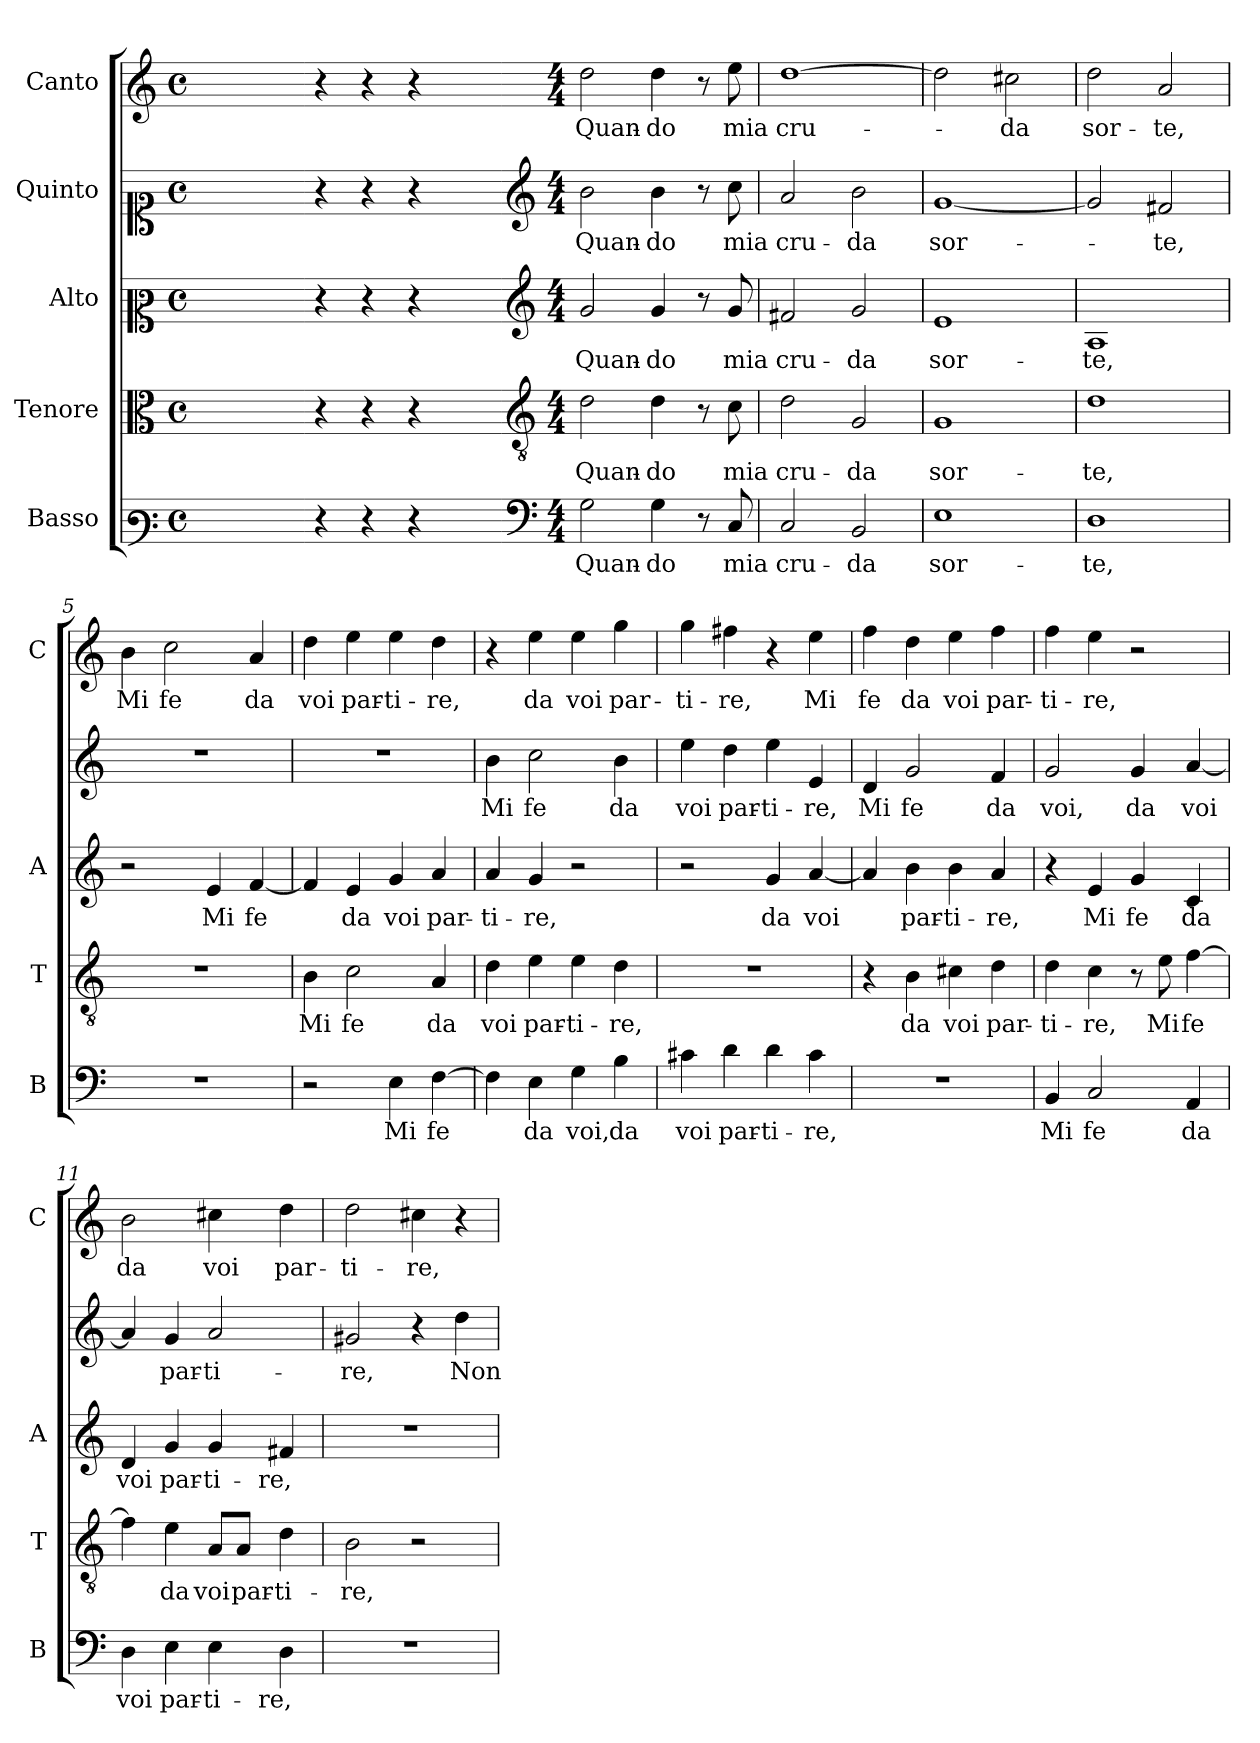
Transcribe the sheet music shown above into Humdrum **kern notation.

**kern	**text	**kern	**text	**kern	**text	**kern	**text	**kern	**text
*part5	*part5	*part4	*part4	*part3	*part3	*part2	*part2	*part1	*part1
*staff5	*staff5	*staff4	*staff4	*staff3	*staff3	*staff2	*staff2	*staff1	*staff1
*I"Basso	*	*I"Tenore	*	*I"Alto	*	*I"Quinto	*	*I"Canto	*
*I'B	*	*I'T	*	*I'A	*	*	*	*I'C	*
*clefF3	*	*clefC3	*	*clefC2	*	*clefC1	*	*clefG2	*
*k[]	*	*k[]	*	*k[]	*	*k[]	*	*k[]	*
*C:	*	*C:	*	*C:	*	*C:	*	*C:	*
*M4/4	*	*M4/4	*	*M4/4	*	*M4/4	*	*M4/4	*
*met(c)	*	*met(c)	*	*met(c)	*	*met(c)	*	*met(c)	*
=	=	=	=	=	=	=	=	=	=
1ryy	.	1ryy	.	1ryy	.	1ryy	.	1ryy	.
=1X-	=1X-	=1X-	=1X-	=1X-	=1X-	=1X-	=1X-	=1X-	=1X-
4r	.	4r	.	4r	.	4r	.	4r	.
4r	.	4r	.	4r	.	4r	.	4r	.
4r	.	4r	.	4r	.	4r	.	4r	.
4ryy	.	4ryy	.	4ryy	.	4ryy	.	4ryy	.
=1-	=1-	=1-	=1-	=1-	=1-	=1-	=1-	=1-	=1-
*clefF4	*	*clefGv2	*	*clefG2	*	*clefG2	*	*	*
*M4/4	*	*M4/4	*	*M4/4	*	*M4/4	*	*M4/4	*
!	!LO:LY:b	!	!LO:LY:b	!	!LO:LY:b	!	!LO:LY:b	!	!LO:LY:b
2G\	Quan-	2d\	Quan-	2g/	Quan-	2b\	Quan-	2dd\	Quan-
!	!LO:LY:b	!	!LO:LY:b	!	!LO:LY:b	!	!LO:LY:b	!	!LO:LY:b
4G\	-do	4d\	-do	4g/	-do	4b\	-do	4dd\	-do
8r	.	8r	.	8r	.	8r	.	8r	.
!	!LO:LY:b	!	!LO:LY:b	!	!LO:LY:b	!	!LO:LY:b	!	!LO:LY:b
8C/	mia	8c\	mia	8g/	mia	8cc\	mia	8ee\	mia
=2	=2	=2	=2	=2	=2	=2	=2	=2	=2
!	!LO:LY:b	!	!LO:LY:b	!	!LO:LY:b	!	!LO:LY:b	!	!LO:LY:b
2C/	cru-	2d\	cru-	2f#X/	cru-	2a/	cru-	[1dd	cru-
!	!LO:LY:b	!	!LO:LY:b	!	!LO:LY:b	!	!LO:LY:b	!	!
2BB/	-da	2G/	-da	2g/	-da	2b\	-da	.	.
=3	=3	=3	=3	=3	=3	=3	=3	=3	=3
!	!LO:LY:b	!	!LO:LY:b	!	!LO:LY:b	!	!LO:LY:b	!	!
1E	sor-	1G	sor-	1e	sor-	[1g	sor-	2dd\]	.
!	!	!	!	!	!	!	!	!	!LO:LY:b
.	.	.	.	.	.	.	.	2cc#X\	-da
=4	=4	=4	=4	=4	=4	=4	=4	=4	=4
!	!LO:LY:b	!	!LO:LY:b	!	!LO:LY:b	!	!	!	!LO:LY:b
1D	-te,	1d	-te,	1A	-te,	2g/]	.	2dd\	sor-
!	!	!	!	!	!	!	!LO:LY:b	!	!LO:LY:b
.	.	.	.	.	.	2f#X/	-te,	2a/	-te,
=5	=5	=5	=5	=5	=5	=5	=5	=5	=5
!	!	!	!	!	!	!	!	!	!LO:LY:b
1r	.	1r	.	2r	.	1r	.	4b\	Mi
!	!	!	!	!	!	!	!	!	!LO:LY:b
.	.	.	.	.	.	.	.	2cc\	fe
!	!	!	!	!	!LO:LY:b	!	!	!	!
.	.	.	.	4e/	Mi	.	.	.	.
!	!	!	!	!	!LO:LY:b	!	!	!	!LO:LY:b
.	.	.	.	[4f/	fe	.	.	4a/	da
=6	=6	=6	=6	=6	=6	=6	=6	=6	=6
!	!	!	!LO:LY:b	!	!	!	!	!	!LO:LY:b
2r	.	4B\	Mi	4f/]	.	1r	.	4dd\	voi
!	!	!	!LO:LY:b	!	!LO:LY:b	!	!	!	!LO:LY:b
.	.	2c\	fe	4e/	da	.	.	4ee\	par-
!	!LO:LY:b	!	!	!	!LO:LY:b	!	!	!	!LO:LY:b
4E\	Mi	.	.	4g/	voi	.	.	4ee\	-ti-
!	!LO:LY:b	!	!LO:LY:b	!	!LO:LY:b	!	!	!	!LO:LY:b
[4F\	fe	4A/	da	4a/	par-	.	.	4dd\	-re,
=7	=7	=7	=7	=7	=7	=7	=7	=7	=7
!	!	!	!LO:LY:b	!	!LO:LY:b	!	!LO:LY:b	!	!
4F\]	.	4d\	voi	4a/	-ti-	4b\	Mi	4r	.
!	!LO:LY:b	!	!LO:LY:b	!	!LO:LY:b	!	!LO:LY:b	!	!LO:LY:b
4E\	da	4e\	par-	4g/	-re,	2cc\	fe	4ee\	da
!	!LO:LY:b	!	!LO:LY:b	!	!	!	!	!	!LO:LY:b
4G\	voi,	4e\	-ti-	2r	.	.	.	4ee\	voi
!	!LO:LY:b	!	!LO:LY:b	!	!	!	!LO:LY:b	!	!LO:LY:b
4B\	da	4d\	-re,	.	.	4b\	da	4gg\	par-
!!LO:LB:g=z
=8	=8	=8	=8	=8	=8	=8	=8	=8	=8
!	!LO:LY:b	!	!	!	!	!	!LO:LY:b	!	!LO:LY:b
4c#X\	voi	1r	.	2r	.	4ee\	voi	4gg\	-ti-
!	!LO:LY:b	!	!	!	!	!	!LO:LY:b	!	!LO:LY:b
4d\	par-	.	.	.	.	4dd\	par-	4ff#X\	-re,
!	!LO:LY:b	!	!	!	!LO:LY:b	!	!LO:LY:b	!	!
4d\	-ti-	.	.	4g/	da	4ee\	-ti-	4r	.
!	!LO:LY:b	!	!	!	!LO:LY:b	!	!LO:LY:b	!	!LO:LY:b
4c#\	-re,	.	.	[4a/	voi	4e/	-re,	4ee\	Mi
=9	=9	=9	=9	=9	=9	=9	=9	=9	=9
!	!	!	!	!	!	!	!LO:LY:b	!	!LO:LY:b
1r	.	4r	.	4a/]	.	4d/	Mi	4ff\	fe
!	!	!	!LO:LY:b	!	!LO:LY:b	!	!LO:LY:b	!	!LO:LY:b
.	.	4B\	da	4b\	par-	2g/	fe	4dd\	da
!	!	!	!LO:LY:b	!	!LO:LY:b	!	!	!	!LO:LY:b
.	.	4c#X\	voi	4b\	-ti-	.	.	4ee\	voi
!	!	!	!LO:LY:b	!	!LO:LY:b	!	!LO:LY:b	!	!LO:LY:b
.	.	4d\	par-	4a/	-re,	4f/	da	4ff\	par-
=10	=10	=10	=10	=10	=10	=10	=10	=10	=10
!	!LO:LY:b	!	!LO:LY:b	!	!	!	!LO:LY:b	!	!LO:LY:b
4BB/	Mi	4d\	-ti-	4r	.	2g/	voi,	4ff\	-ti-
!	!LO:LY:b	!	!LO:LY:b	!	!LO:LY:b	!	!	!	!LO:LY:b
2C/	fe	4c\	-re,	4e/	Mi	.	.	4ee\	-re,
!	!	!	!	!	!LO:LY:b	!	!LO:LY:b	!	!
.	.	8r	.	4g/	fe	4g/	da	2r	.
!	!	!	!LO:LY:b	!	!	!	!	!	!
.	.	8e\	Mi	.	.	.	.	.	.
!	!LO:LY:b	!	!LO:LY:b	!	!LO:LY:b	!	!LO:LY:b	!	!
4AA/	da	[4f\	fe	4c/	da	[4a/	voi	.	.
=11	=11	=11	=11	=11	=11	=11	=11	=11	=11
!	!LO:LY:b	!	!	!	!LO:LY:b	!	!	!	!LO:LY:b
4D\	voi	4f\]	.	4d/	voi	4a/]	.	2b\	da
!	!LO:LY:b	!	!LO:LY:b	!	!LO:LY:b	!	!LO:LY:b	!	!
4E\	par-	4e\	da	4g/	par-	4g/	par-	.	.
!	!LO:LY:b	!	!LO:LY:b	!	!LO:LY:b	!	!LO:LY:b	!	!LO:LY:b
4E\	-ti-	8A/L	voi	4g/	-ti-	2a/	-ti-	4cc#X\	voi
!	!	!	!LO:LY:b	!	!	!	!	!	!
.	.	8A/J	par-	.	.	.	.	.	.
!	!LO:LY:b	!	!LO:LY:b	!	!LO:LY:b	!	!	!	!LO:LY:b
4D\	-re,	4d\	-ti-	4f#X/	-re,	.	.	4dd\	par-
=12	=12	=12	=12	=12	=12	=12	=12	=12	=12
!	!	!	!LO:LY:b	!	!	!	!LO:LY:b	!	!LO:LY:b
1r	.	2B\	-re,	1r	.	2g#X/	-re,	2dd\	-ti-
!	!	!	!	!	!	!	!	!	!LO:LY:b
.	.	2r	.	.	.	4r	.	4cc#X\	-re,
!	!	!	!	!	!	!	!LO:LY:b	!	!
.	.	.	.	.	.	4dd\	Non	4r	.
=	=	=	=	=	=	=	=	=	=
*-	*-	*-	*-	*-	*-	*-	*-	*-	*-
